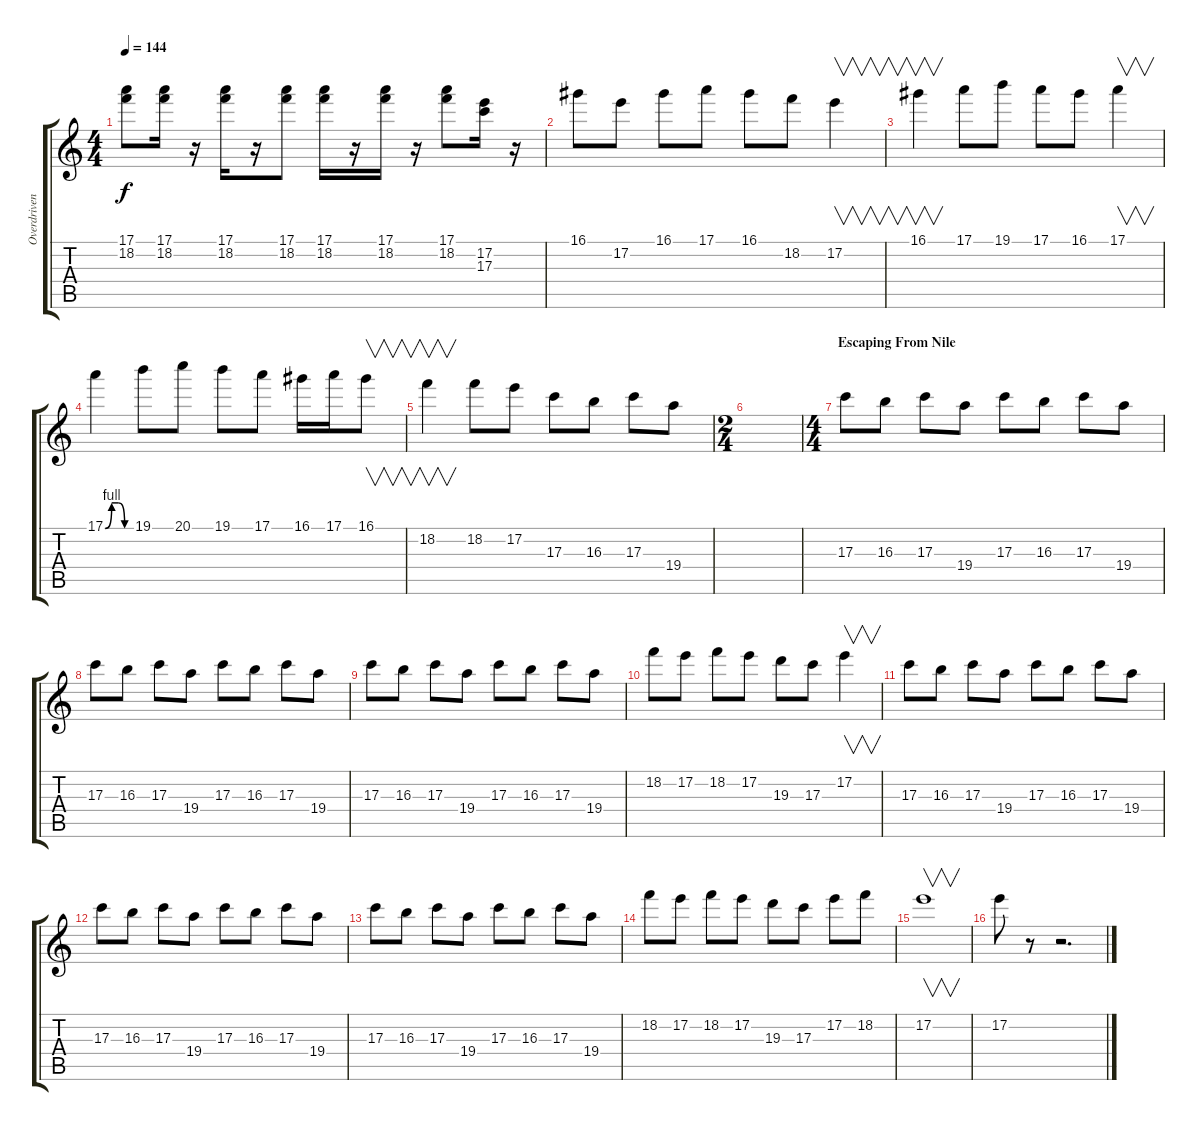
\track ("Overdriven Guitar" "Overdriven") {instrument overdrivenguitar}
\staff {score tabs}
\tuning (E4 B3 G3 D3 A2 E2) {hide}
\ts (4 4)
\tempo 144
\clef g2
\ks c
(17.1 18.2).8{dy f} (17.1 18.2).16 r.16 (17.1 18.2).16 r.16 (17.1 18.2).8 (17.1 18.2).16 r.16 (17.1 18.2).16 r.16 (17.1 18.2).8 (17.2 17.3).16 r.16 |
16.1.8 17.2.8 16.1.8 17.1.8 16.1.8 18.2.8 17.2.4{v} |
16.1.4{v} 17.1.8 19.1.8 17.1.8 16.1.8 17.1.4{v} |
17.1{be (custom 0 0 15 4 30 4 45 0 60 0)}.4 19.1.8 20.1.8 19.1.8 17.1.8 16.1.16 17.1.16 16.1.8{v} |
18.2.4{v} 18.2.8 17.2.8 17.3.8 16.3.8 17.3.8 19.4.8 |
\ts (2 4)
|
\ts (4 4)
\section ("" "Escaping From Nile")
17.3.8 16.3.8 17.3.8 19.4.8 17.3.8 16.3.8 17.3.8 19.4.8 |
17.3.8 16.3.8 17.3.8 19.4.8 17.3.8 16.3.8 17.3.8 19.4.8 |
17.3.8 16.3.8 17.3.8 19.4.8 17.3.8 16.3.8 17.3.8 19.4.8 |
18.2.8 17.2.8 18.2.8 17.2.8 19.3.8 17.3.8 17.2.4{v} |
17.3.8 16.3.8 17.3.8 19.4.8 17.3.8 16.3.8 17.3.8 19.4.8 |
17.3.8 16.3.8 17.3.8 19.4.8 17.3.8 16.3.8 17.3.8 19.4.8 |
17.3.8 16.3.8 17.3.8 19.4.8 17.3.8 16.3.8 17.3.8 19.4.8 |
18.2.8 17.2.8 18.2.8 17.2.8 19.3.8 17.3.8 17.2.8 18.2.8 |
17.2.1{v} |
17.2.8 r.8 r.2{d}
